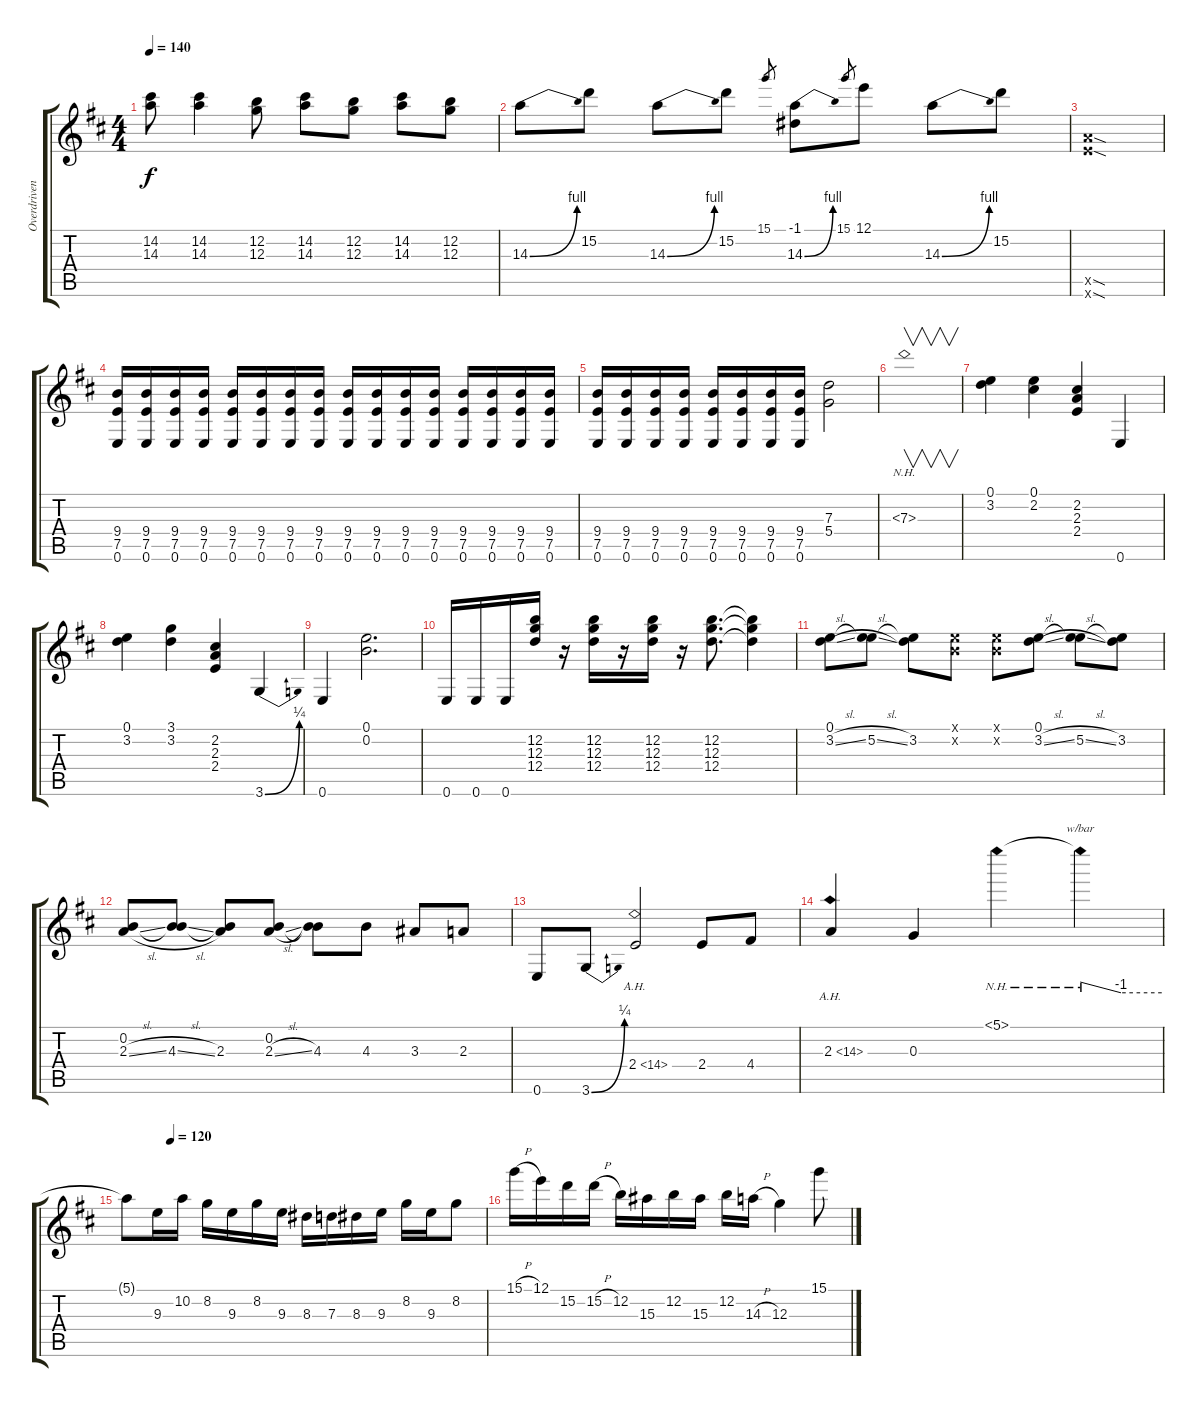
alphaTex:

\track ("Overdriven" "Overdriven") {instrument overdrivenguitar}
\staff {score tabs}
\tuning (E4 B3 G3 D3 A2 E2) {hide}
\ts (4 4)
\tempo 140
\clef g2
\ks d
(14.2 14.3).8{dy f} (14.2 14.3).4 (12.2 12.3).8 (14.2 14.3).8 (12.2 12.3).8 (14.2 14.3).8 (12.2 12.3).8 |
14.3{be (bend 0 0 60 4)}.8 15.2.8 14.3{be (bend 0 0 60 4)}.8 15.2.8 15.1.8{gr} (-1.1 14.3{be (bend 0 0 60 4)}).8 15.1.8{gr} 12.1.8 14.3{be (bend 0 0 60 4)}.8 15.2.8 |
(12.5{sod x} 12.6{sod x}).1 |
(9.4 7.5 0.6).16 (9.4 7.5 0.6).16 (9.4 7.5 0.6).16 (9.4 7.5 0.6).16 (9.4 7.5 0.6).16 (9.4 7.5 0.6).16 (9.4 7.5 0.6).16 (9.4 7.5 0.6).16 (9.4 7.5 0.6).16 (9.4 7.5 0.6).16 (9.4 7.5 0.6).16 (9.4 7.5 0.6).16 (9.4 7.5 0.6).16 (9.4 7.5 0.6).16 (9.4 7.5 0.6).16 (9.4 7.5 0.6).16 |
(9.4 7.5 0.6).16 (9.4 7.5 0.6).16 (9.4 7.5 0.6).16 (9.4 7.5 0.6).16 (9.4 7.5 0.6).16 (9.4 7.5 0.6).16 (9.4 7.5 0.6).16 (9.4 7.5 0.6).16 (7.3 5.4).2 |
7.3{nh}.1{v} |
(0.1 3.2).4 (0.1 2.2).4 (2.2 2.3 2.4).4 0.6.4 |
(0.1 3.2).4 (3.1 3.2).4 (2.2 2.3 2.4).4 3.6{be (bend 0 0 60 1)}.4 |
0.6.4 (0.1 0.2).2{d} |
0.6.16 0.6.16 0.6.16 (12.2 12.3 12.4).16 r.16 (12.2 12.3 12.4).16 r.16 (12.2 12.3 12.4).16 r.16 (12.2 12.3 12.4).8{d} (12.2{t} 12.3{t} 12.4{t}).4 |
(0.1 3.2{sl}).8 (0.1{t} 5.2{sl}).8 (0.1{t} 3.2).8 (0.1{x} 0.2{x}).8 (0.1{x} 0.2{x}).8 (0.1 3.2{sl}).8 (0.1{t} 5.2{sl}).8 (0.1{t} 3.2).8 |
(0.2 2.3{sl}).8 (0.2{t} 4.3{sl}).8 (0.2{t} 2.3).8 (0.2 2.3{sl}).8 (0.2{t} 4.3).8 4.3.8 3.3.8 2.3.8 |
0.6.8 3.6{be (bend 0 0 60 1)}.8 2.4{ah 12}.2 2.4.8 4.4.8 |
2.3{ah 12}.4 0.3.4 5.1{nh}.4 5.1{nh t}.4{tbe (custom default 0 0 30 -4 60 -4)} |
\tempo (120 0.125)
5.1{t}.8 9.3.16 10.2.16 8.2.16 9.3.16 8.2.16 9.3.16 8.3.16 7.3.16 8.3.16 9.3.16 8.2.16 9.3.16 8.2.8 |
15.1{h}.16 12.1.16 15.2.16 15.2{h}.16 12.2.16 15.3.16 12.2.16 15.3.16 12.2.16 14.3{h}.16 12.3.4 15.1.8
